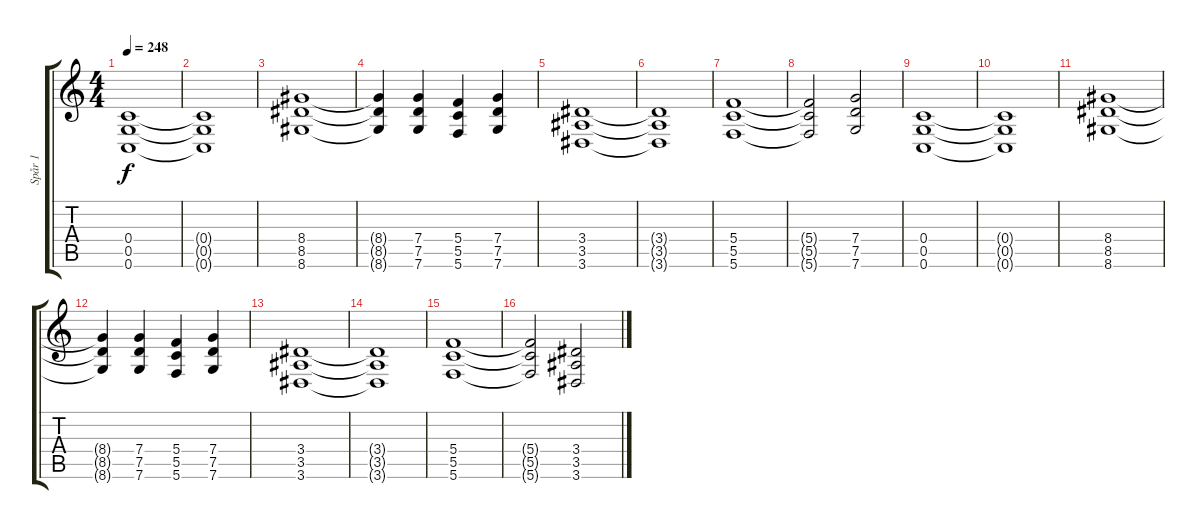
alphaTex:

\track ("Spår 1" "Spår 1") {instrument distortionguitar}
\staff {score tabs}
\tuning (D4 A3 F3 C3 G2 C2) {hide}
\ts (4 4)
\tempo 248
\clef g2
\ks c
(0.4 0.5 0.6).1{dy f} |
(0.4{t} 0.5{t} 0.6{t}).1 |
(8.4 8.5 8.6).1 |
(8.4{t} 8.5{t} 8.6{t}).4 (7.4 7.5 7.6).4 (5.4 5.5 5.6).4 (7.4 7.5 7.6).4 |
(3.4 3.5 3.6).1 |
(3.4{t} 3.5{t} 3.6{t}).1 |
(5.4 5.5 5.6).1 |
(5.4{t} 5.5{t} 5.6{t}).2 (7.4 7.5 7.6).2 |
(0.4 0.5 0.6).1 |
(0.4{t} 0.5{t} 0.6{t}).1 |
(8.4 8.5 8.6).1 |
(8.4{t} 8.5{t} 8.6{t}).4 (7.4 7.5 7.6).4 (5.4 5.5 5.6).4 (7.4 7.5 7.6).4 |
(3.4 3.5 3.6).1 |
(3.4{t} 3.5{t} 3.6{t}).1 |
(5.4 5.5 5.6).1 |
(5.4{t} 5.5{t} 5.6{t}).2 (3.4 3.5 3.6).2
